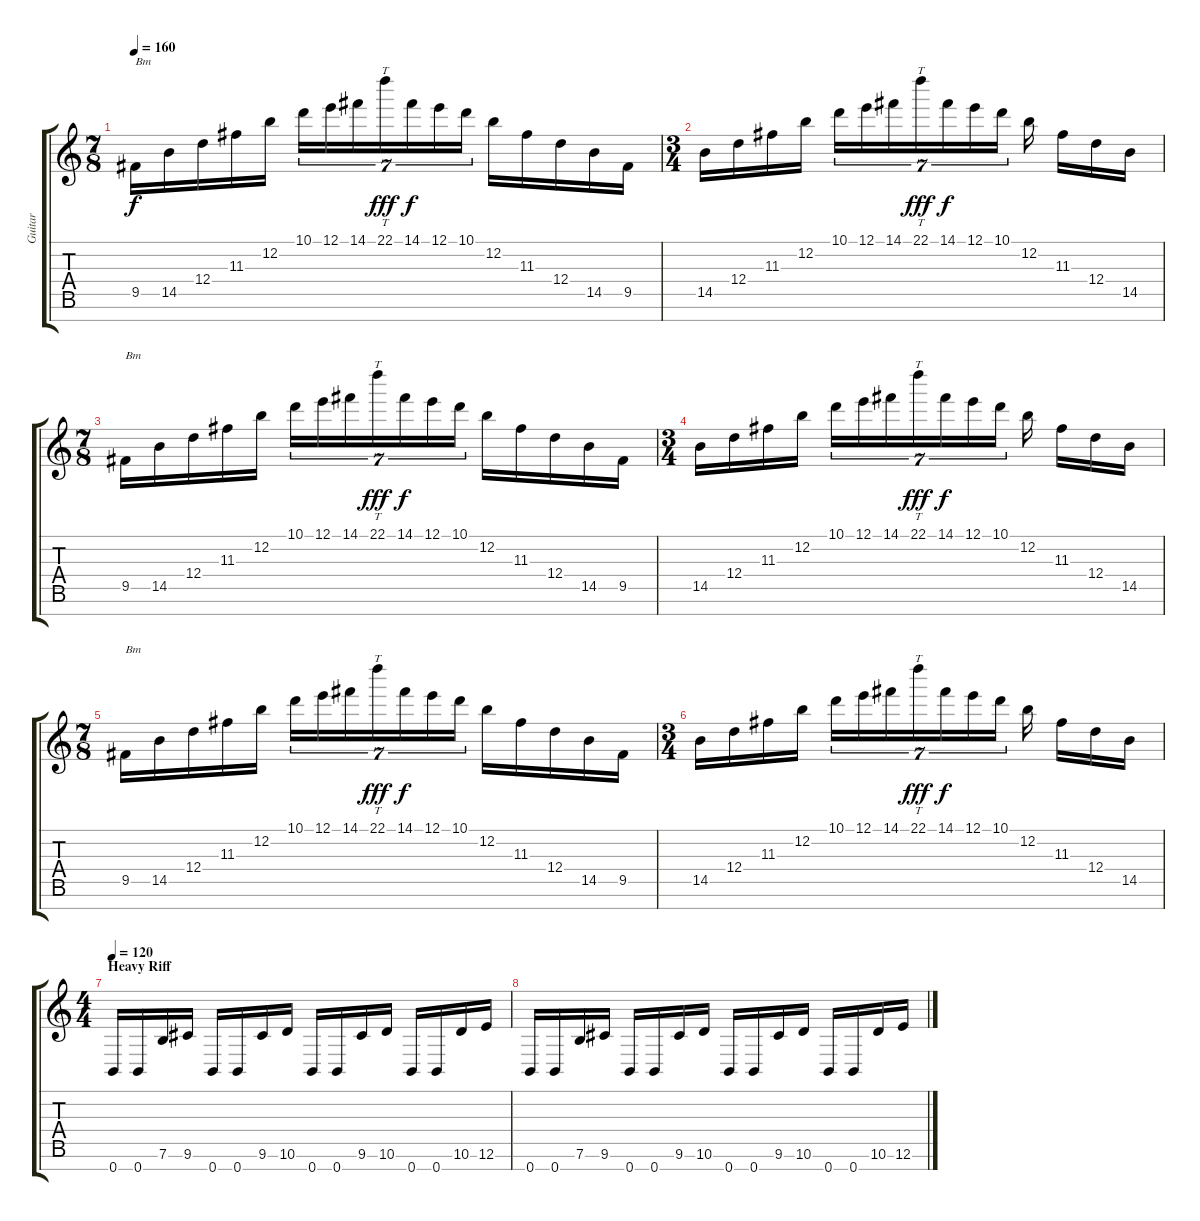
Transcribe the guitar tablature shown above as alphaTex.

\track ("Guitar" "Guitar") {instrument distortionguitar}
\staff {score tabs}
\tuning (E4 B3 G3 D3 A2 E2 B1) {hide}
\ts (7 8)
\tempo 160
\clef g2
\ks c
9.5.16{txt "Bm" dy f} 14.5.16 12.4.16 11.3.16 12.2.16{beam splitsecondary} 10.1.16{tu (7 4)} 12.1.16{tu (7 4)} 14.1.16{tu (7 4)} 22.1.16{tt tu (7 4) dy fff} 14.1.16{tu (7 4) dy f} 12.1.16{tu (7 4)} 10.1.16{tu (7 4)} 12.2.16 11.3.16 12.4.16 14.5.16 9.5.16 |
\ts (3 4)
14.5.16 12.4.16 11.3.16 12.2.16 10.1.16{tu (7 4)} 12.1.16{tu (7 4)} 14.1.16{tu (7 4)} 22.1.16{tt tu (7 4) dy fff} 14.1.16{tu (7 4) dy f} 12.1.16{tu (7 4)} 10.1.16{tu (7 4)} 12.2.16 11.3.16 12.4.16 14.5.16 |
\ts (7 8)
9.5.16{txt "Bm"} 14.5.16 12.4.16 11.3.16 12.2.16{beam splitsecondary} 10.1.16{tu (7 4)} 12.1.16{tu (7 4)} 14.1.16{tu (7 4)} 22.1.16{tt tu (7 4) dy fff} 14.1.16{tu (7 4) dy f} 12.1.16{tu (7 4)} 10.1.16{tu (7 4)} 12.2.16 11.3.16 12.4.16 14.5.16 9.5.16 |
\ts (3 4)
14.5.16 12.4.16 11.3.16 12.2.16 10.1.16{tu (7 4)} 12.1.16{tu (7 4)} 14.1.16{tu (7 4)} 22.1.16{tt tu (7 4) dy fff} 14.1.16{tu (7 4) dy f} 12.1.16{tu (7 4)} 10.1.16{tu (7 4)} 12.2.16 11.3.16 12.4.16 14.5.16 |
\ts (7 8)
9.5.16{txt "Bm"} 14.5.16 12.4.16 11.3.16 12.2.16{beam splitsecondary} 10.1.16{tu (7 4)} 12.1.16{tu (7 4)} 14.1.16{tu (7 4)} 22.1.16{tt tu (7 4) dy fff} 14.1.16{tu (7 4) dy f} 12.1.16{tu (7 4)} 10.1.16{tu (7 4)} 12.2.16 11.3.16 12.4.16 14.5.16 9.5.16 |
\ts (3 4)
14.5.16 12.4.16 11.3.16 12.2.16 10.1.16{tu (7 4)} 12.1.16{tu (7 4)} 14.1.16{tu (7 4)} 22.1.16{tt tu (7 4) dy fff} 14.1.16{tu (7 4) dy f} 12.1.16{tu (7 4)} 10.1.16{tu (7 4)} 12.2.16 11.3.16 12.4.16 14.5.16 |
\ts (4 4)
\section ("" "Heavy Riff")
\tempo 120
0.7.16{instrument distortionguitar} 0.7.16 7.6.16 9.6.16 0.7.16 0.7.16 9.6.16 10.6.16 0.7.16 0.7.16 9.6.16 10.6.16 0.7.16 0.7.16 10.6.16 12.6.16 |
0.7.16 0.7.16 7.6.16 9.6.16 0.7.16 0.7.16 9.6.16 10.6.16 0.7.16 0.7.16 9.6.16 10.6.16 0.7.16 0.7.16 10.6.16 12.6.16
